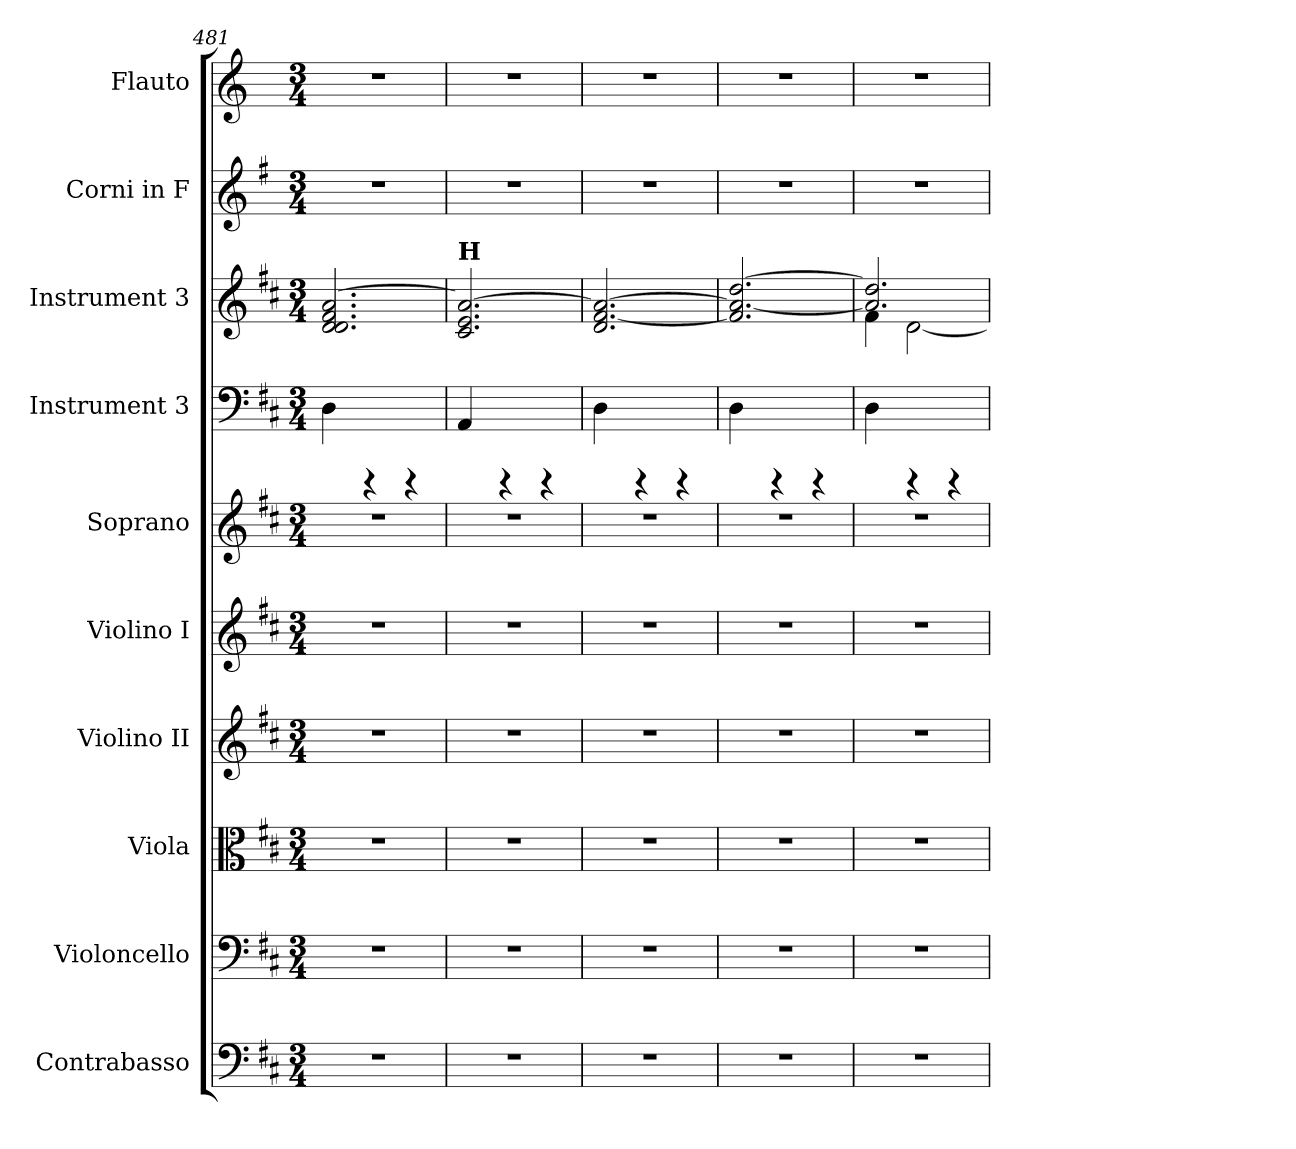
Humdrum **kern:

**kern	**kern	**kern	**kern	**kern	**kern	**kern	**kern	**kern	**kern
*part10	*part9	*part8	*part7	*part6	*part5	*part4	*part3	*part2	*part1
*staff10	*staff9	*staff8	*staff7	*staff6	*staff5	*staff4	*staff3	*staff2	*staff1
*I"Contrabasso	*I"Violoncello	*I"Viola	*I"Violino II	*I"Violino I	*I"Soprano	*I"Instrument 3	*I"Instrument 3	*I"Corni in F	*I"Flauto
*I'Cb.	*I'Vc.	*I'Vla.	*I'Vln. II	*I'Vln. I	*I'S	*	*	*I'Cor.	*I'Fl.
!!LO:LB:g=z
*clefF4	*clefF4	*clefC3	*clefG2	*clefG2	*clefG2	*clefF4	*clefG2	*clefG2	*clefG2
*ITrd1c2	*ITrd1c2	*ITrd1c2	*ITrd1c2	*ITrd1c2	*ITrd1c2	*ITrd1c2	*ITrd1c2	*ITrd4c7	*ITrd1c2
*k[]	*k[]	*k[]	*k[]	*k[]	*k[]	*k[]	*k[]	*k[]	*k[b-e-]
*C:	*C:	*C:	*C:	*C:	*C:	*C:	*C:	*C:	*B-:
*M3/4	*M3/4	*M3/4	*M3/4	*M3/4	*M3/4	*M3/4	*M3/4	*M3/4	*M3/4
=481	=481	=481	=481	=481	=481	=481	=481	=481	=481
2.r	2.r	2.r	2.r	2.r	2.r	4C\	[<2.g/ 2.e/ 2.c/ 2.c/	2.r	2.r
.	.	.	.	.	.	4rCCC	.	.	.
.	.	.	.	.	.	4rCCC	.	.	.
=482	=482	=482	=482	=482	=482	=482	=482	=482	=482
!	!	!	!	!	!	!	!LO:TX:a:B:t=H	!	!
2.r	2.r	2.r	2.r	2.r	2.r	4GG/	2.d/ 2.B/ 2.g/_<	2.r	2.r
.	.	.	.	.	.	4rCCC	.	.	.
.	.	.	.	.	.	4rCCC	.	.	.
=483	=483	=483	=483	=483	=483	=483	=483	=483	=483
2.r	2.r	2.r	2.r	2.r	2.r	4C\	[<2.e/ 2.c/ 2.g/_>	2.r	2.r
.	.	.	.	.	.	4rCCC	.	.	.
.	.	.	.	.	.	4rCCC	.	.	.
=484	=484	=484	=484	=484	=484	=484	=484	=484	=484
2.r	2.r	2.r	2.r	2.r	2.r	4C\	2.g/_< 2.e/] [>2.cc/	2.r	2.r
.	.	.	.	.	.	4rCCC	.	.	.
.	.	.	.	.	.	4rCCC	.	.	.
=485	=485	=485	=485	=485	=485	=485	=485	=485	=485
*	*	*	*	*	*	*	*^	*	*
2.r	2.r	2.r	2.r	2.r	2.r	4C\	2.g/] 2.cc/]	4e\	2.r	2.r
.	.	.	.	.	.	4rCCC	.	[<2c\	.	.
.	.	.	.	.	.	4rCCC	.	.	.	.
*	*	*	*	*	*	*	*v	*v	*	*
=	=	=	=	=	=	=	=	=	=
*-	*-	*-	*-	*-	*-	*-	*-	*-	*-
